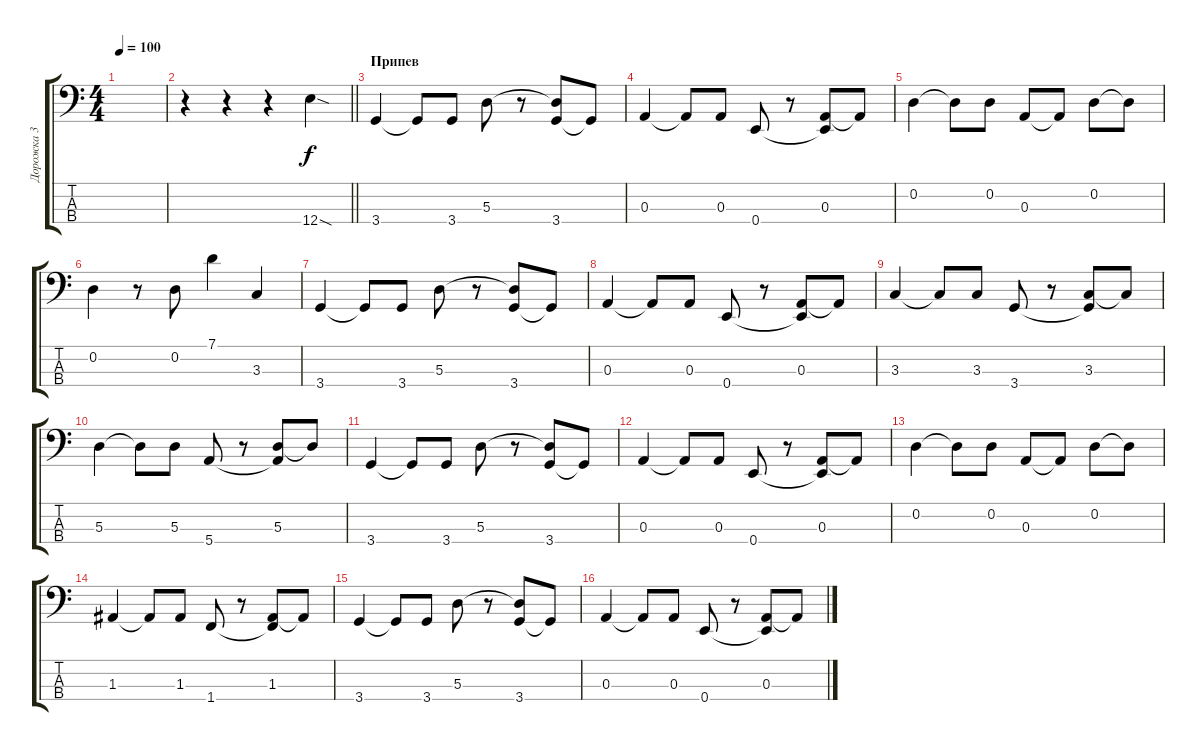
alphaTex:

\track ("Дорожка 3" "Дорожка 3") {instrument electricbasspick}
\staff {score tabs}
\tuning (G2 D2 A1 E1) {hide}
\ts (4 4)
\tempo 100
\clef f4
\ks c
|
\barLineRight lightlight
r.4 r.4 r.4 12.4{sod}.4 |
\section ("" "Припев")
3.4.4 3.4{t}.8 3.4.8 5.3.8 r.8 (5.3{t} 3.4).8 3.4{t}.8 |
0.3.4 0.3{t}.8 0.3.8 0.4.8 r.8 (0.3 0.4{t}).8 0.3{t}.8 |
0.2.4 0.2{t}.8 0.2.8 0.3.8 0.3{t}.8 0.2.8 0.2{t}.8 |
0.2.4 r.8 0.2.8 7.1.4 3.3.4 |
3.4.4 3.4{t}.8 3.4.8 5.3.8 r.8 (5.3{t} 3.4).8 3.4{t}.8 |
0.3.4 0.3{t}.8 0.3.8 0.4.8 r.8 (0.3 0.4{t}).8 0.3{t}.8 |
3.3.4 3.3{t}.8 3.3.8 3.4.8 r.8 (3.3 3.4{t}).8 3.3{t}.8 |
5.3.4 5.3{t}.8 5.3.8 5.4.8 r.8 (5.3 5.4{t}).8 5.3{t}.8 |
3.4.4 3.4{t}.8 3.4.8 5.3.8 r.8 (5.3{t} 3.4).8 3.4{t}.8 |
0.3.4 0.3{t}.8 0.3.8 0.4.8 r.8 (0.3 0.4{t}).8 0.3{t}.8 |
0.2.4 0.2{t}.8 0.2.8 0.3.8 0.3{t}.8 0.2.8 0.2{t}.8 |
1.3.4 1.3{t}.8 1.3.8 1.4.8 r.8 (1.3 1.4{t}).8 1.3{t}.8 |
3.4.4 3.4{t}.8 3.4.8 5.3.8 r.8 (5.3{t} 3.4).8 3.4{t}.8 |
0.3.4 0.3{t}.8 0.3.8 0.4.8 r.8 (0.3 0.4{t}).8 0.3{t}.8
